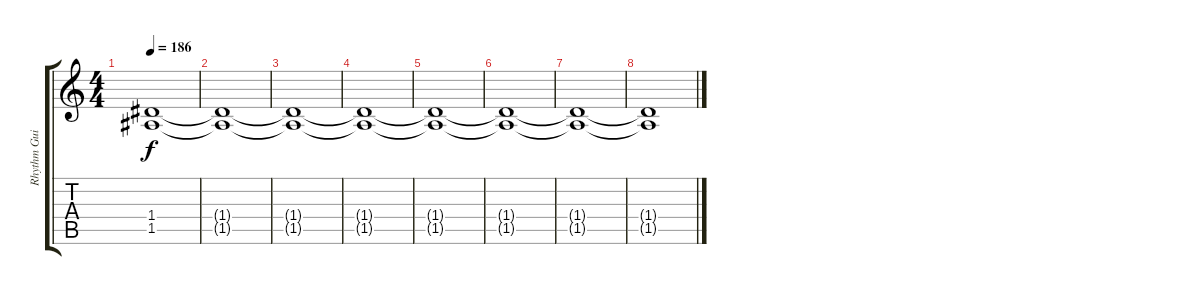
\track ("Rhythm Guitar" "Rhythm Gui") {instrument distortionguitar}
\staff {score tabs}
\tuning (E4 B3 G3 D3 A2 E2) {hide}
\ts (4 4)
\tempo 186
\clef g2
\ks c
(1.4 1.5).1{dy f} |
(1.4{t} 1.5{t}).1 |
(1.4{t} 1.5{t}).1 |
(1.4{t} 1.5{t}).1 |
(1.4{t} 1.5{t}).1 |
(1.4{t} 1.5{t}).1 |
(1.4{t} 1.5{t}).1 |
(1.4{t} 1.5{t}).1
